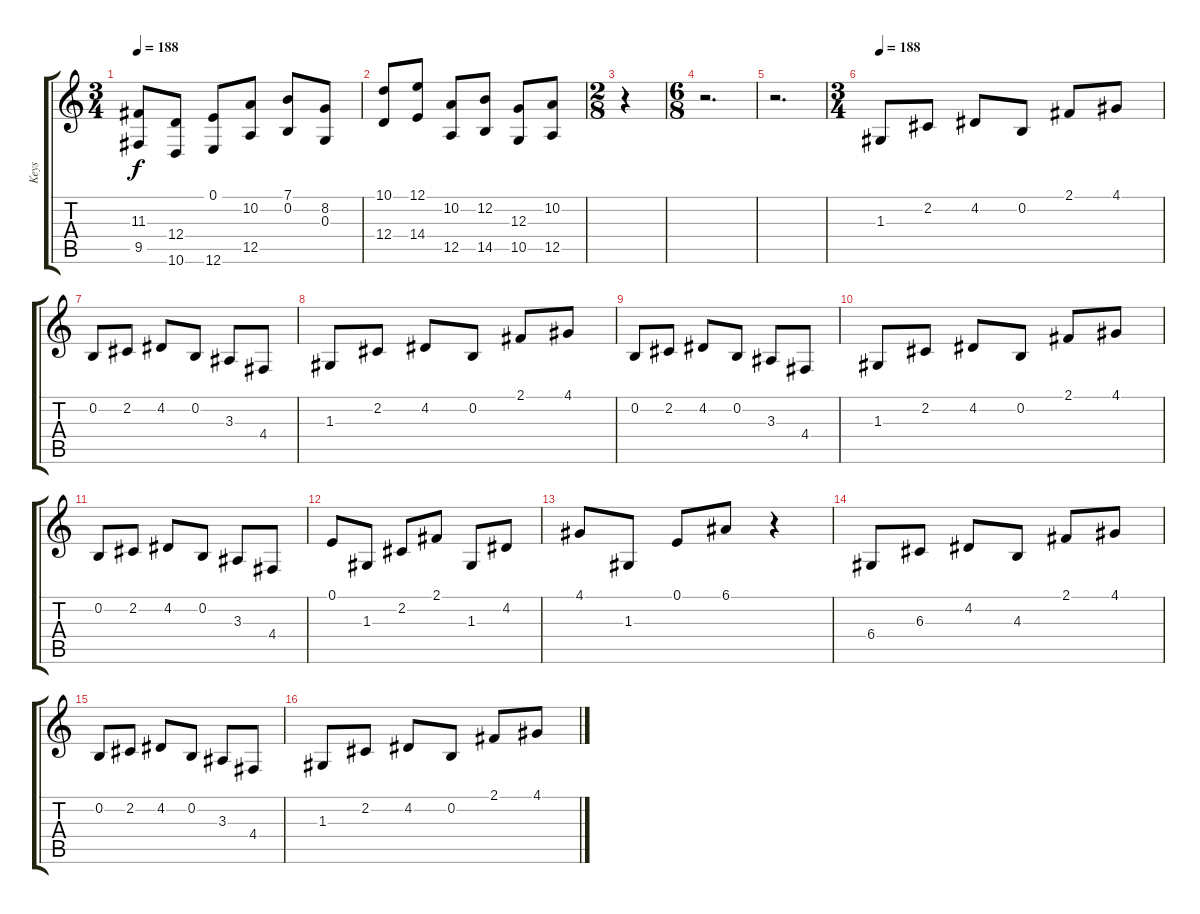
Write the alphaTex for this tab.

\track ("Keys" "Keys") {instrument fx8scifi}
\staff {score tabs}
\tuning (E4 B3 G3 D3 A2 E2) {hide}
\ts (3 4)
\tempo 188
\clef g2
\ks c
(11.3 9.5).8{dy f} (12.4 10.6).8 (0.1 12.6).8 (10.2 12.5).8 (7.1 0.2).8 (8.2 0.3).8 |
(10.1 12.4).8 (12.1 14.4).8 (10.2 12.5).8 (12.2 14.5).8 (12.3 10.5).8 (10.2 12.5).8 |
\ts (2 8)
r.4 |
\ts (6 8)
r.2{d} |
r.2{d} |
\ts (3 4)
\tempo 188
1.3.8 2.2.8 4.2.8 0.2.8 2.1.8 4.1.8 |
0.2.8 2.2.8 4.2.8 0.2.8 3.3.8 4.4.8 |
1.3.8 2.2.8 4.2.8 0.2.8 2.1.8 4.1.8 |
0.2.8 2.2.8 4.2.8 0.2.8 3.3.8 4.4.8 |
1.3.8 2.2.8 4.2.8 0.2.8 2.1.8 4.1.8 |
0.2.8 2.2.8 4.2.8 0.2.8 3.3.8 4.4.8 |
0.1.8 1.3.8 2.2.8 2.1.8 1.3.8 4.2.8 |
4.1.8 1.3.8 0.1.8 6.1.8 r.4 |
6.4.8 6.3.8 4.2.8 4.3.8 2.1.8 4.1.8 |
0.2.8 2.2.8 4.2.8 0.2.8 3.3.8 4.4.8 |
1.3.8 2.2.8 4.2.8 0.2.8 2.1.8 4.1.8
